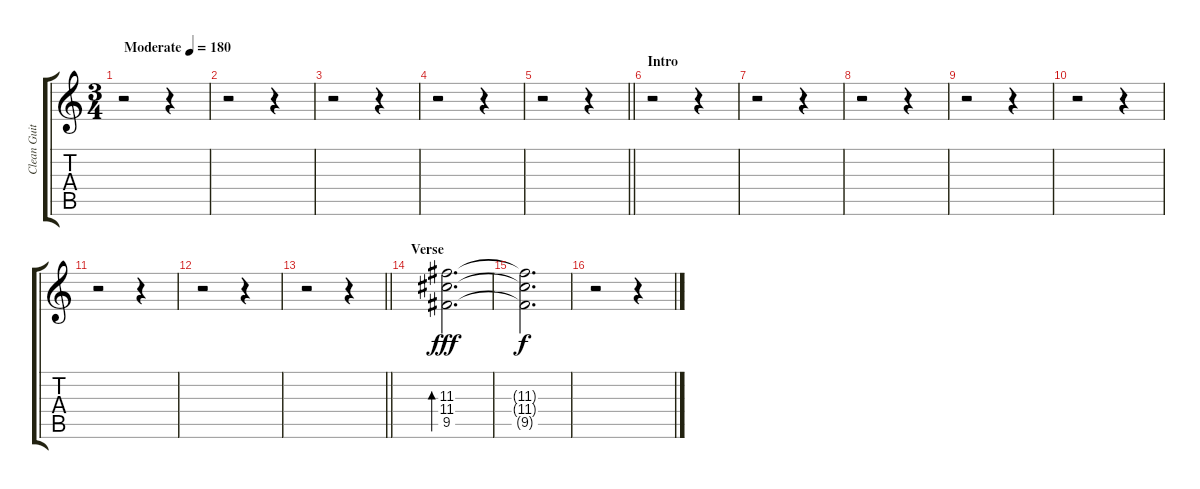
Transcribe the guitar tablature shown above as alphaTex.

\track ("Clean Guitar" "Clean Guit") {instrument electricguitarclean}
\staff {score tabs}
\tuning (E4 B3 G3 D3 A2 D2) {hide}
\ts (3 4)
\tempo (180 "Moderate")
\clef g2
\ks c
r.2{dy fff instrument electricguitarclean} r.4 |
r.2 r.4 |
r.2 r.4 |
r.2 r.4 |
\barLineRight lightlight
r.2 r.4 |
\section ("" "Intro")
r.2 r.4 |
r.2 r.4 |
r.2 r.4 |
r.2 r.4 |
r.2 r.4 |
r.2 r.4 |
r.2 r.4 |
\barLineRight lightlight
r.2 r.4 |
\section ("" "Verse")
(11.3 11.4 9.5).2{d bd 60} |
(11.3{t} 11.4{t} 9.5{t}).2{d dy f} |
r.2 r.4
